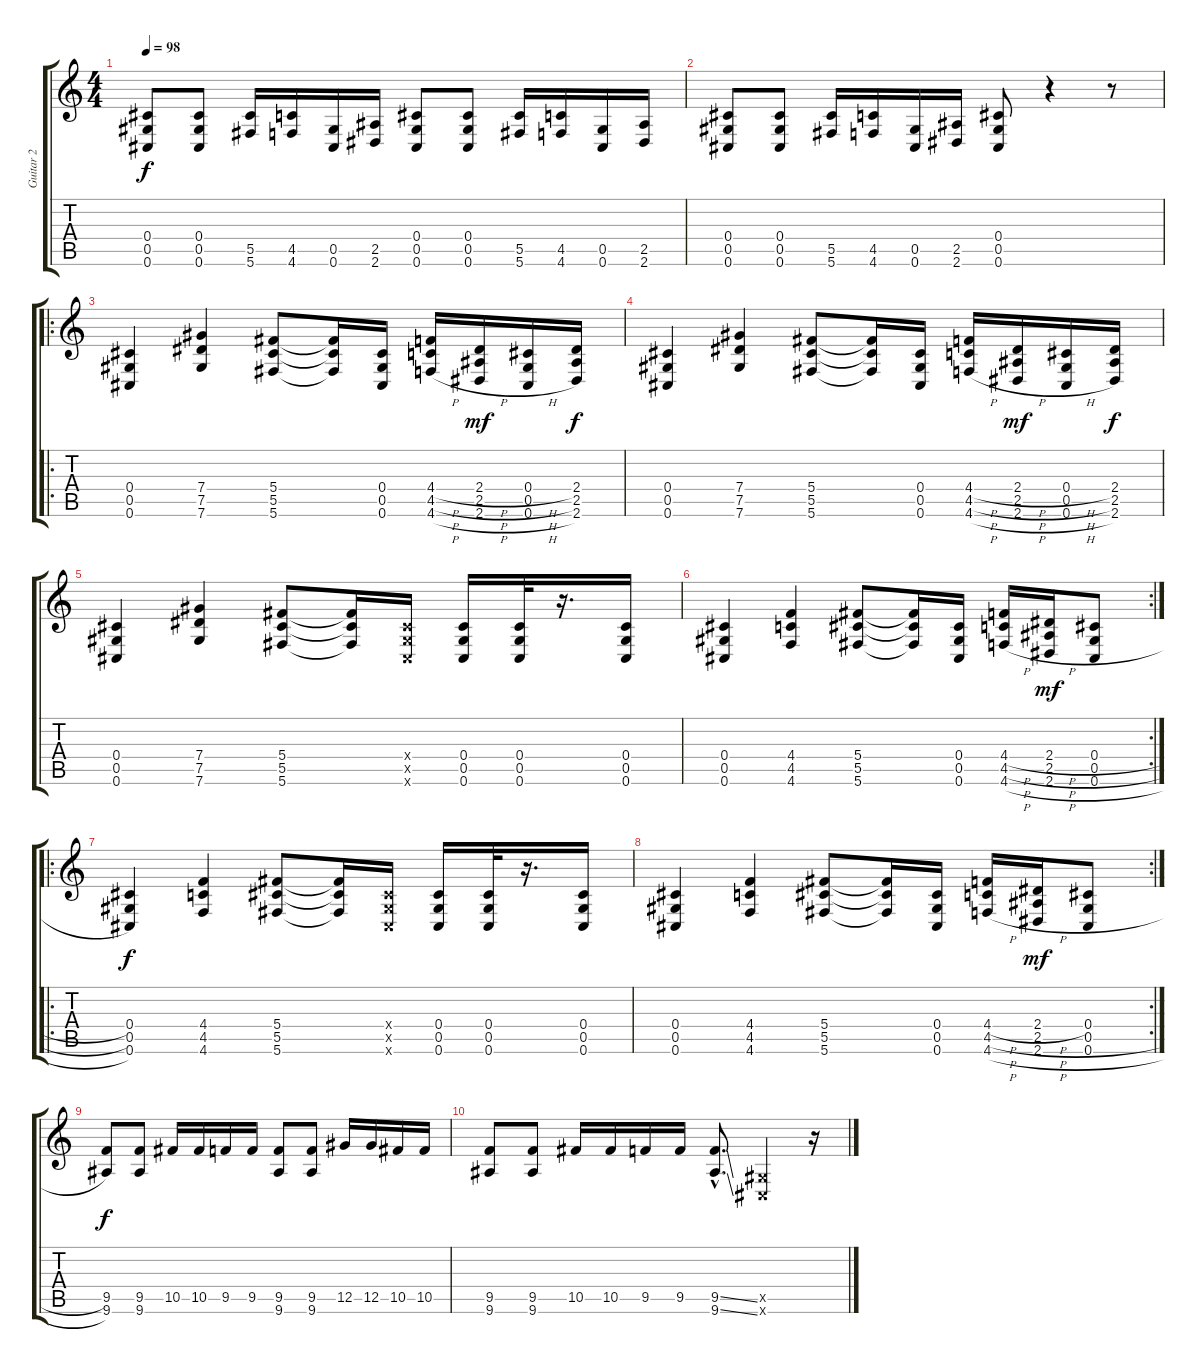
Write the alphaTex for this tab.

\track ("Guitar 2" "Guitar 2") {instrument distortionguitar}
\staff {score tabs}
\tuning (Eb4 Bb3 Gb3 Db3 Ab2 Db2) {hide}
\ts (4 4)
\tempo 98
\clef g2
\ks c
(0.4 0.5 0.6).8{dy f} (0.4 0.5 0.6).8 (5.5 5.6).16 (4.5 4.6).16 (0.5 0.6).16 (2.5 2.6).16 (0.4 0.5 0.6).8 (0.4 0.5 0.6).8 (5.5 5.6).16 (4.5 4.6).16 (0.5 0.6).16 (2.5 2.6).16 |
(0.4 0.5 0.6).8 (0.4 0.5 0.6).8 (5.5 5.6).16 (4.5 4.6).16 (0.5 0.6).16 (2.5 2.6).16 (0.4 0.5 0.6).8 r.4 r.8 |
\ro
(0.4 0.5 0.6).4 (7.4 7.5 7.6).4 (5.4 5.5 5.6).8 (5.4{t} 5.5{t} 5.6{t}).16 (0.4 0.5 0.6).16 (4.4{h} 4.5{h} 4.6{h}).16 (2.4{h} 2.5{h} 2.6{h}).16{dy mf} (0.4{h} 0.5{h} 0.6{h}).16 (2.4 2.5 2.6).16{dy f} |
(0.4 0.5 0.6).4 (7.4 7.5 7.6).4 (5.4 5.5 5.6).8 (5.4{t} 5.5{t} 5.6{t}).16 (0.4 0.5 0.6).16 (4.4{h} 4.5{h} 4.6{h}).16 (2.4{h} 2.5{h} 2.6{h}).16{dy mf} (0.4{h} 0.5{h} 0.6{h}).16 (2.4 2.5 2.6).16{dy f} |
(0.4 0.5 0.6).4 (7.4 7.5 7.6).4 (5.4 5.5 5.6).8 (5.4{t} 5.5{t} 5.6{t}).16 (0.4{x} 0.5{x} 0.6{x}).16 (0.4 0.5 0.6).16 (0.4 0.5 0.6).32 r.16{d} (0.4 0.5 0.6).16 |
\rc 2
(0.4 0.5 0.6).4 (4.4 4.5 4.6).4 (5.4 5.5 5.6).8 (5.4{t} 5.5{t} 5.6{t}).16 (0.4 0.5 0.6).16 (4.4{h} 4.5{h} 4.6{h}).16 (2.4{h} 2.5{h} 2.6{h}).16{dy mf} (0.4{h} 0.5{h} 0.6{h}).8 |
\ro
(0.4 0.5 0.6).4{dy f} (4.4 4.5 4.6).4 (5.4 5.5 5.6).8 (5.4{t} 5.5{t} 5.6{t}).16 (0.4{x} 0.5{x} 0.6{x}).16 (0.4 0.5 0.6).16 (0.4 0.5 0.6).32 r.16{d} (0.4 0.5 0.6).16 |
\rc 2
(0.4 0.5 0.6).4 (4.4 4.5 4.6).4 (5.4 5.5 5.6).8 (5.4{t} 5.5{t} 5.6{t}).16 (0.4 0.5 0.6).16 (4.4{h} 4.5{h} 4.6{h}).16 (2.4{h} 2.5{h} 2.6{h}).16{dy mf} (0.4 0.5{h} 0.6{h}).8 |
(9.5 9.6).8{dy f} (9.5 9.6).8 10.5.16 10.5.16 9.5.16 9.5.16 (9.5 9.6).8 (9.5 9.6).8 12.5.16 12.5.16 10.5.16 10.5.16 |
(9.5 9.6).8 (9.5 9.6).8 10.5.16 10.5.16 9.5.16 9.5.16 (9.5{ss hac} 9.6{ss hac}).8{d} (0.5{x} 0.6{x}).4 r.16
